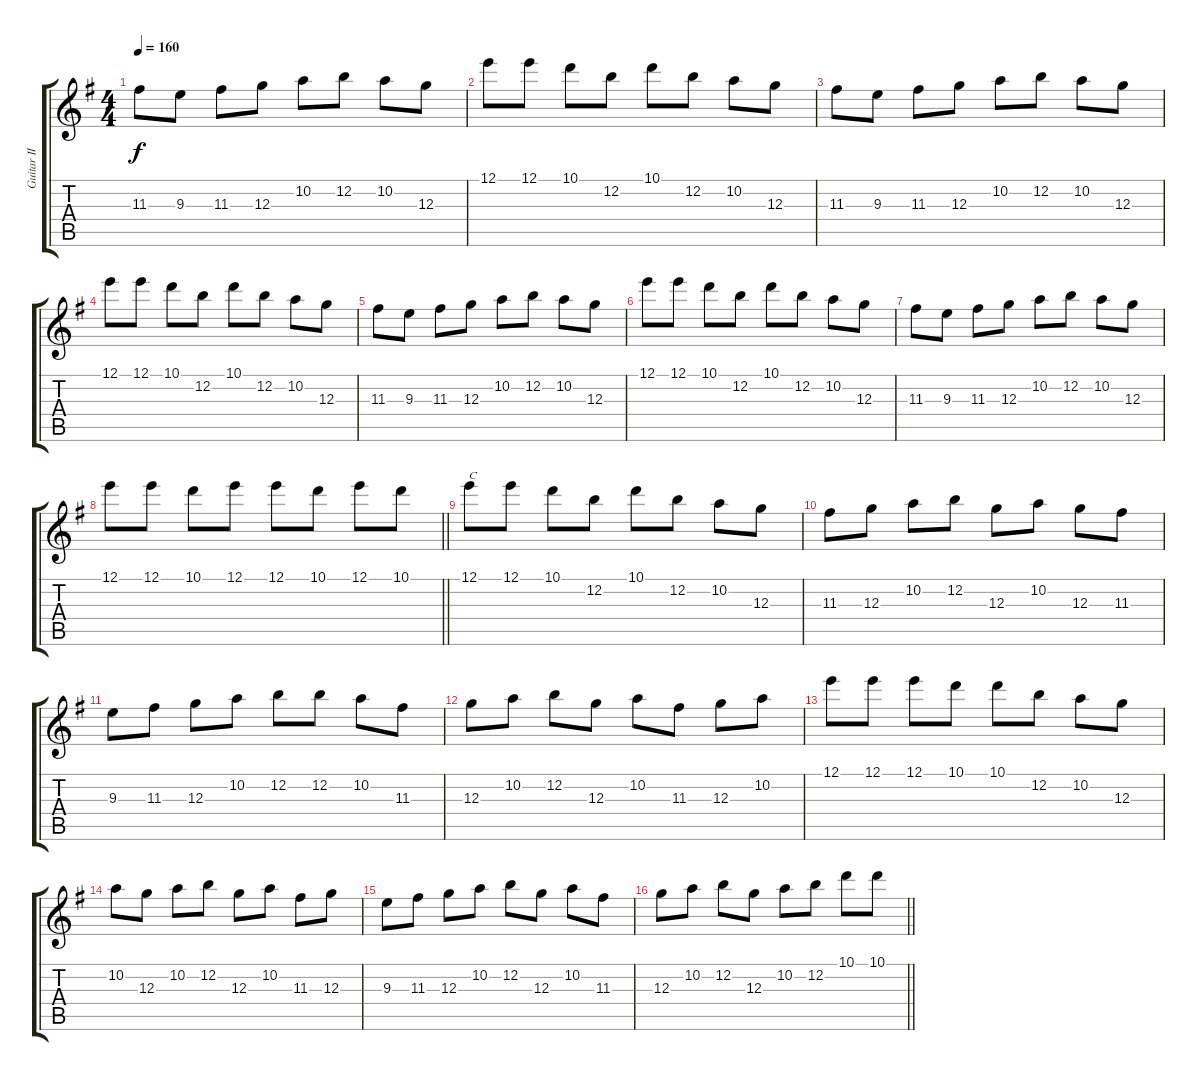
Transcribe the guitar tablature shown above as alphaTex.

\track ("Guitar II" "Guitar II") {instrument distortionguitar}
\staff {score tabs}
\tuning (E4 B3 G3 D3 A2 E2) {hide}
\ts (4 4)
\tempo 160
\clef g2
\ks g
11.3.8{dy f} 9.3.8 11.3.8 12.3.8 10.2.8 12.2.8 10.2.8 12.3.8 |
12.1.8 12.1.8 10.1.8 12.2.8 10.1.8 12.2.8 10.2.8 12.3.8 |
11.3.8 9.3.8 11.3.8 12.3.8 10.2.8 12.2.8 10.2.8 12.3.8 |
12.1.8 12.1.8 10.1.8 12.2.8 10.1.8 12.2.8 10.2.8 12.3.8 |
11.3.8 9.3.8 11.3.8 12.3.8 10.2.8 12.2.8 10.2.8 12.3.8 |
12.1.8 12.1.8 10.1.8 12.2.8 10.1.8 12.2.8 10.2.8 12.3.8 |
11.3.8 9.3.8 11.3.8 12.3.8 10.2.8 12.2.8 10.2.8 12.3.8 |
\barLineRight lightlight
12.1.8 12.1.8 10.1.8 12.1.8 12.1.8 10.1.8 12.1.8 10.1.8 |
12.1.8{txt "C"} 12.1.8 10.1.8 12.2.8 10.1.8 12.2.8 10.2.8 12.3.8 |
11.3.8 12.3.8 10.2.8 12.2.8 12.3.8 10.2.8 12.3.8 11.3.8 |
9.3.8 11.3.8 12.3.8 10.2.8 12.2.8 12.2.8 10.2.8 11.3.8 |
12.3.8 10.2.8 12.2.8 12.3.8 10.2.8 11.3.8 12.3.8 10.2.8 |
12.1.8 12.1.8 12.1.8 10.1.8 10.1.8 12.2.8 10.2.8 12.3.8 |
10.2.8 12.3.8 10.2.8 12.2.8 12.3.8 10.2.8 11.3.8 12.3.8 |
9.3.8 11.3.8 12.3.8 10.2.8 12.2.8 12.3.8 10.2.8 11.3.8 |
\barLineRight lightlight
12.3.8 10.2.8 12.2.8 12.3.8 10.2.8 12.2.8 10.1.8 10.1.8
